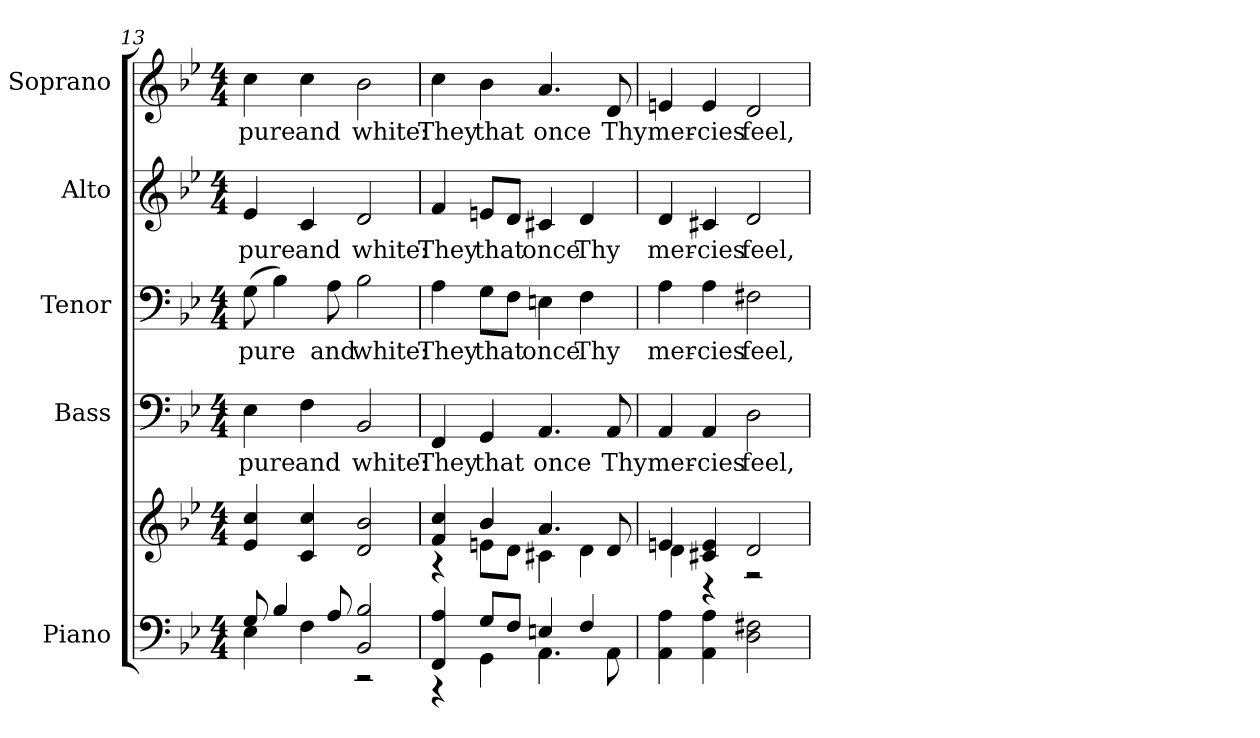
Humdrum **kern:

**kern	**kern	**kern	**text	**kern	**text	**kern	**text	**kern	**text
*part5	*part5	*part4	*part4	*part3	*part3	*part2	*part2	*part1	*part1
*staff6	*staff5	*staff4	*staff4	*staff3	*staff3	*staff2	*staff2	*staff1	*staff1
*I"Piano	*	*I"Bass	*	*I"Tenor	*	*I"Alto	*	*I"Soprano	*
*I'Pno.	*	*I'B.	*	*I'T.	*	*I'A.	*	*I'S.	*
!!LO:PB:g=z
*clefF4	*clefG2	*clefF4	*	*clefF4	*	*clefG2	*	*clefG2	*
*k[b-e-]	*k[b-e-]	*k[b-e-]	*	*k[b-e-]	*	*k[b-e-]	*	*k[b-e-]	*
*B-:	*B-:	*B-:	*	*B-:	*	*B-:	*	*B-:	*
*M4/4	*M4/4	*M4/4	*	*M4/4	*	*M4/4	*	*M4/4	*
=13	=13	=13	=13	=13	=13	=13	=13	=13	=13
*^	*	*	*	*	*	*	*	*	*
!	!	!	!	!LO:LY:b:color=#000000	!	!	!	!	!	!
!	!	!	!	!	!	!LO:LY:b:color=#000000	!	!	!	!
!	!	!	!	!	!	!	!	!LO:LY:b:color=#000000	!	!
!	!	!	!	!	!	!	!	!	!	!LO:LY:b:color=#000000
8Gi/	4E-i\	4e-i/ 4cci	4E-i\	pure	(8Gi\	pure	4e-i/	pure	4cci\	pure
4B-i/	.	.	.	.	4B-i\)	.	.	.	.	.
!	!	!	!	!LO:LY:b:color=#000000	!	!	!	!	!	!
!	!	!	!	!	!	!	!	!LO:LY:b:color=#000000	!	!
!	!	!	!	!	!	!	!	!	!	!LO:LY:b:color=#000000
.	4Fi\	4ci/ 4cci	4Fi\	and	.	.	4ci/	and	4cci\	and
!	!	!	!	!	!	!LO:LY:b:color=#000000	!	!	!	!
8Ai/	.	.	.	.	8Ai\	and	.	.	.	.
!	!	!	!	!LO:LY:b:color=#000000	!	!	!	!	!	!
!	!	!	!	!	!	!LO:LY:b:color=#000000	!	!	!	!
!	!	!	!	!	!	!	!	!LO:LY:b:color=#000000	!	!
!	!	!	!	!	!	!	!	!	!	!LO:LY:b:color=#000000
2BB-i/ 2B-i	2r	2di/ 2b-i	2BB-i/	white:	2B-i\	white:	2di/	white:	2b-i\	white:
=14	=14	=14	=14	=14	=14	=14	=14	=14	=14	=14
*	*	*^	*	*	*	*	*	*	*	*
!	!	!	!	!	!LO:LY:b:color=#000000	!	!	!	!	!	!
!	!	!	!	!	!	!	!LO:LY:b:color=#000000	!	!	!	!
!	!	!	!	!	!	!	!	!	!LO:LY:b:color=#000000	!	!
!	!	!	!	!	!	!	!	!	!	!	!LO:LY:b:color=#000000
4FFi/ 4Ai	4r	4fi/ 4cci	4r	4FFi/	They	4Ai\	They	4fi/	They	4cci\	They
!	!	!	!	!	!LO:LY:b:color=#000000	!	!	!	!	!	!
!	!	!	!	!	!	!	!LO:LY:b:color=#000000	!	!	!	!
!	!	!	!	!	!	!	!	!	!LO:LY:b:color=#000000	!	!
!	!	!	!	!	!	!	!	!	!	!	!LO:LY:b:color=#000000
8Gi/L	4GGi\	4b-i/	8eni\L	4GGi/	that	8Gi\L	that	8eni/L	that	4b-i\	that
8Fi/J	.	.	8di\J	.	.	8Fi\J	.	8di/J	.	.	.
!	!	!	!	!	!LO:LY:b:color=#000000	!	!	!	!	!	!
!	!	!	!	!	!	!	!LO:LY:b:color=#000000	!	!	!	!
!	!	!	!	!	!	!	!	!	!LO:LY:b:color=#000000	!	!
!	!	!	!	!	!	!	!	!	!	!	!LO:LY:b:color=#000000
4Eni/	4.AAi\	4.ai/	4c#Xi\	4.AAi/	once	4Eni\	once	4c#Xi/	once	4.ai/	once
!	!	!	!	!	!	!	!LO:LY:b:color=#000000	!	!	!	!
!	!	!	!	!	!	!	!	!	!LO:LY:b:color=#000000	!	!
4Fi/	.	.	4di\	.	.	4Fi\	Thy	4di/	Thy	.	.
!	!	!	!	!	!LO:LY:b:color=#000000	!	!	!	!	!	!
!	!	!	!	!	!	!	!	!	!	!	!LO:LY:b:color=#000000
.	8AAi\	8di/	.	8AAi/	Thy	.	.	.	.	8di/	Thy
*v	*v	*	*	*	*	*	*	*	*	*	*
!!LO:PB:g=z
=15	=15	=15	=15	=15	=15	=15	=15	=15	=15	=15
*^	*	*	*	*	*	*	*	*	*	*
!	!	!	!	!	!LO:LY:b:color=#000000	!	!	!	!	!	!
*v	*v	*	*	*	*	*	*	*	*	*	*
*^	*	*	*	*	*	*	*	*	*	*
!	!	!	!	!	!	!	!LO:LY:b:color=#000000	!	!	!	!
*v	*v	*	*	*	*	*	*	*	*	*	*
*^	*	*	*	*	*	*	*	*	*	*
!	!	!	!	!	!	!	!	!	!LO:LY:b:color=#000000	!	!
*v	*v	*	*	*	*	*	*	*	*	*	*
*^	*	*	*	*	*	*	*	*	*	*
!	!	!	!	!	!	!	!	!	!	!	!LO:LY:b:color=#000000
*v	*v	*	*	*	*	*	*	*	*	*	*
4AAi\ 4Ai	4eni/	4di\	4AAi/	mer-	4Ai\	mer-	4di/	mer-	4eni/	mer-
!	!	!	!	!LO:LY:b:color=#000000	!	!	!	!	!	!
!	!	!	!	!	!	!LO:LY:b:color=#000000	!	!	!	!
!	!	!	!	!	!	!	!	!LO:LY:b:color=#000000	!	!
!	!	!	!	!	!	!	!	!	!	!LO:LY:b:color=#000000
4AAi\ 4Ai	4c#Xi/ 4ei	4r	4AAi/	-cies	4Ai\	-cies	4c#Xi/	-cies	4ei/	-cies
!	!	!	!	!LO:LY:b:color=#000000	!	!	!	!	!	!
!	!	!	!	!	!	!LO:LY:b:color=#000000	!	!	!	!
!	!	!	!	!	!	!	!	!LO:LY:b:color=#000000	!	!
!	!	!	!	!	!	!	!	!	!	!LO:LY:b:color=#000000
2Di\ 2F#Xi	2di/	2r	2Di\	feel,	2F#Xi\	feel,	2di/	feel,	2di/	feel,
*	*v	*v	*	*	*	*	*	*	*	*
=	=	=	=	=	=	=	=	=	=
*-	*-	*-	*-	*-	*-	*-	*-	*-	*-
